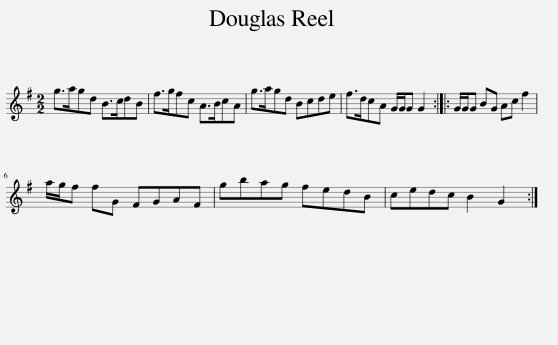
X:1
L:1/8
M:2/2
I:linebreak $
K:G
V:1 treble
V:1
 g>agd B>cdB | f>gfc A>BcA | g>agd Bcde | f>dcA G/G/G G2 :: G/G/G BG Ac f2 |$ %5
 a/g/f fG FGAF | gbag fedB | cedc B2 G2 :| %8
